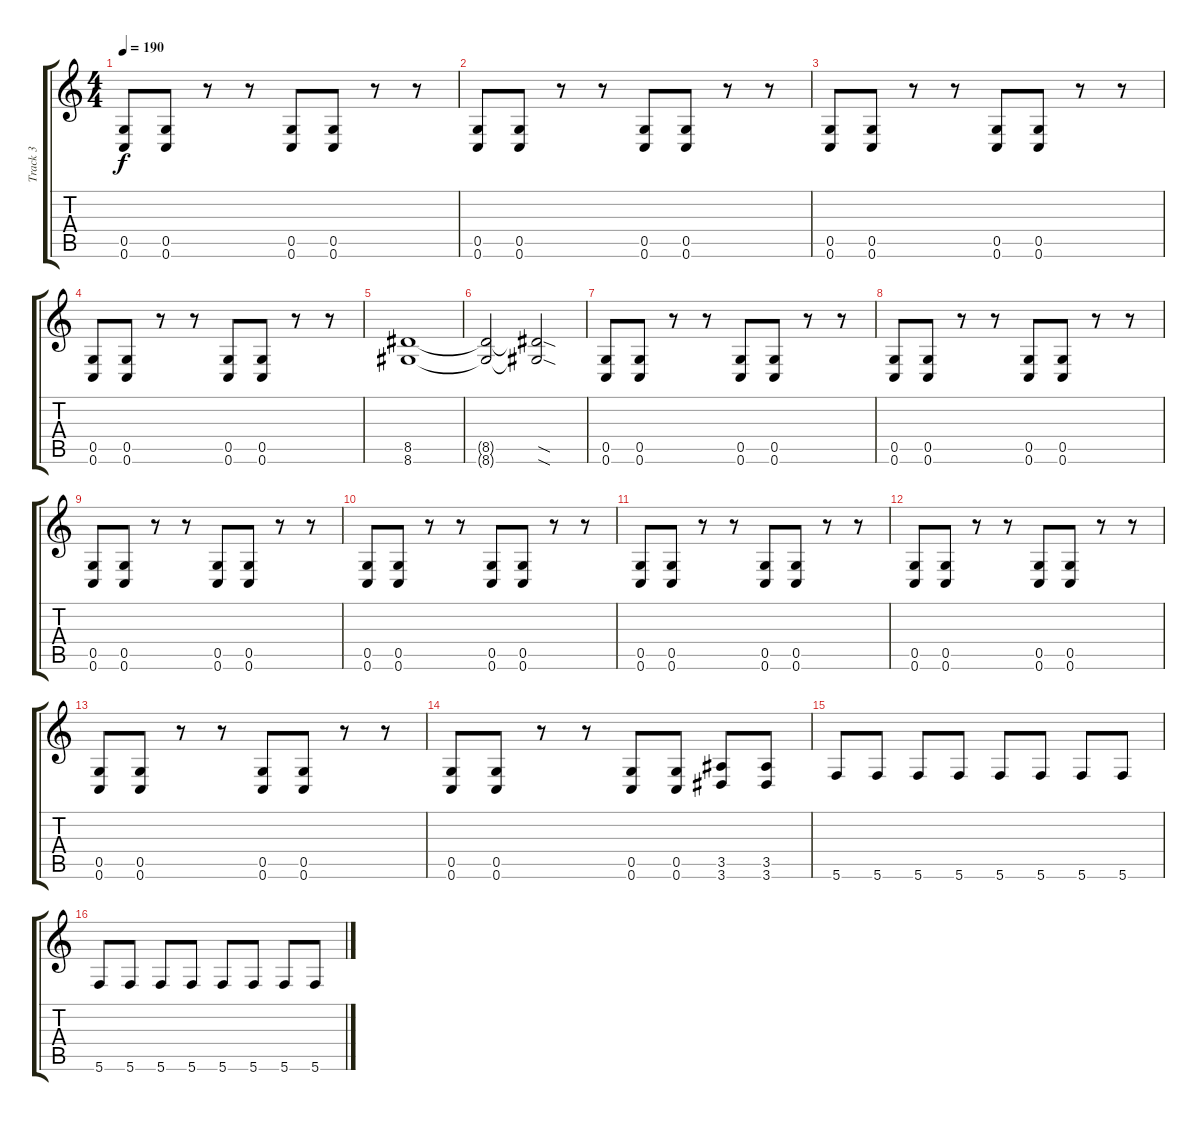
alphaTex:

\track ("Track 3" "Track 3") {instrument overdrivenguitar}
\staff {score tabs}
\tuning (D4 A3 F3 C3 G2 C2) {hide}
\ts (4 4)
\tempo 190
\clef g2
\ks c
(0.5 0.6).8{dy f} (0.5 0.6).8 r.8 r.8 (0.5 0.6).8 (0.5 0.6).8 r.8 r.8 |
(0.5 0.6).8 (0.5 0.6).8 r.8 r.8 (0.5 0.6).8 (0.5 0.6).8 r.8 r.8 |
(0.5 0.6).8 (0.5 0.6).8 r.8 r.8 (0.5 0.6).8 (0.5 0.6).8 r.8 r.8 |
(0.5 0.6).8 (0.5 0.6).8 r.8 r.8 (0.5 0.6).8 (0.5 0.6).8 r.8 r.8 |
(8.5 8.6).1 |
(8.5{t} 8.6{t}).2 (8.5{sod t} 8.6{sod t}).2 |
(0.5 0.6).8 (0.5 0.6).8 r.8 r.8 (0.5 0.6).8 (0.5 0.6).8 r.8 r.8 |
(0.5 0.6).8 (0.5 0.6).8 r.8 r.8 (0.5 0.6).8 (0.5 0.6).8 r.8 r.8 |
(0.5 0.6).8 (0.5 0.6).8 r.8 r.8 (0.5 0.6).8 (0.5 0.6).8 r.8 r.8 |
(0.5 0.6).8 (0.5 0.6).8 r.8 r.8 (0.5 0.6).8 (0.5 0.6).8 r.8 r.8 |
(0.5 0.6).8 (0.5 0.6).8 r.8 r.8 (0.5 0.6).8 (0.5 0.6).8 r.8 r.8 |
(0.5 0.6).8 (0.5 0.6).8 r.8 r.8 (0.5 0.6).8 (0.5 0.6).8 r.8 r.8 |
(0.5 0.6).8 (0.5 0.6).8 r.8 r.8 (0.5 0.6).8 (0.5 0.6).8 r.8 r.8 |
(0.5 0.6).8 (0.5 0.6).8 r.8 r.8 (0.5 0.6).8 (0.5 0.6).8 (3.5 3.6).8 (3.5 3.6).8 |
5.6.8 5.6.8 5.6.8 5.6.8 5.6.8 5.6.8 5.6.8 5.6.8 |
5.6.8 5.6.8 5.6.8 5.6.8 5.6.8 5.6.8 5.6.8 5.6.8
